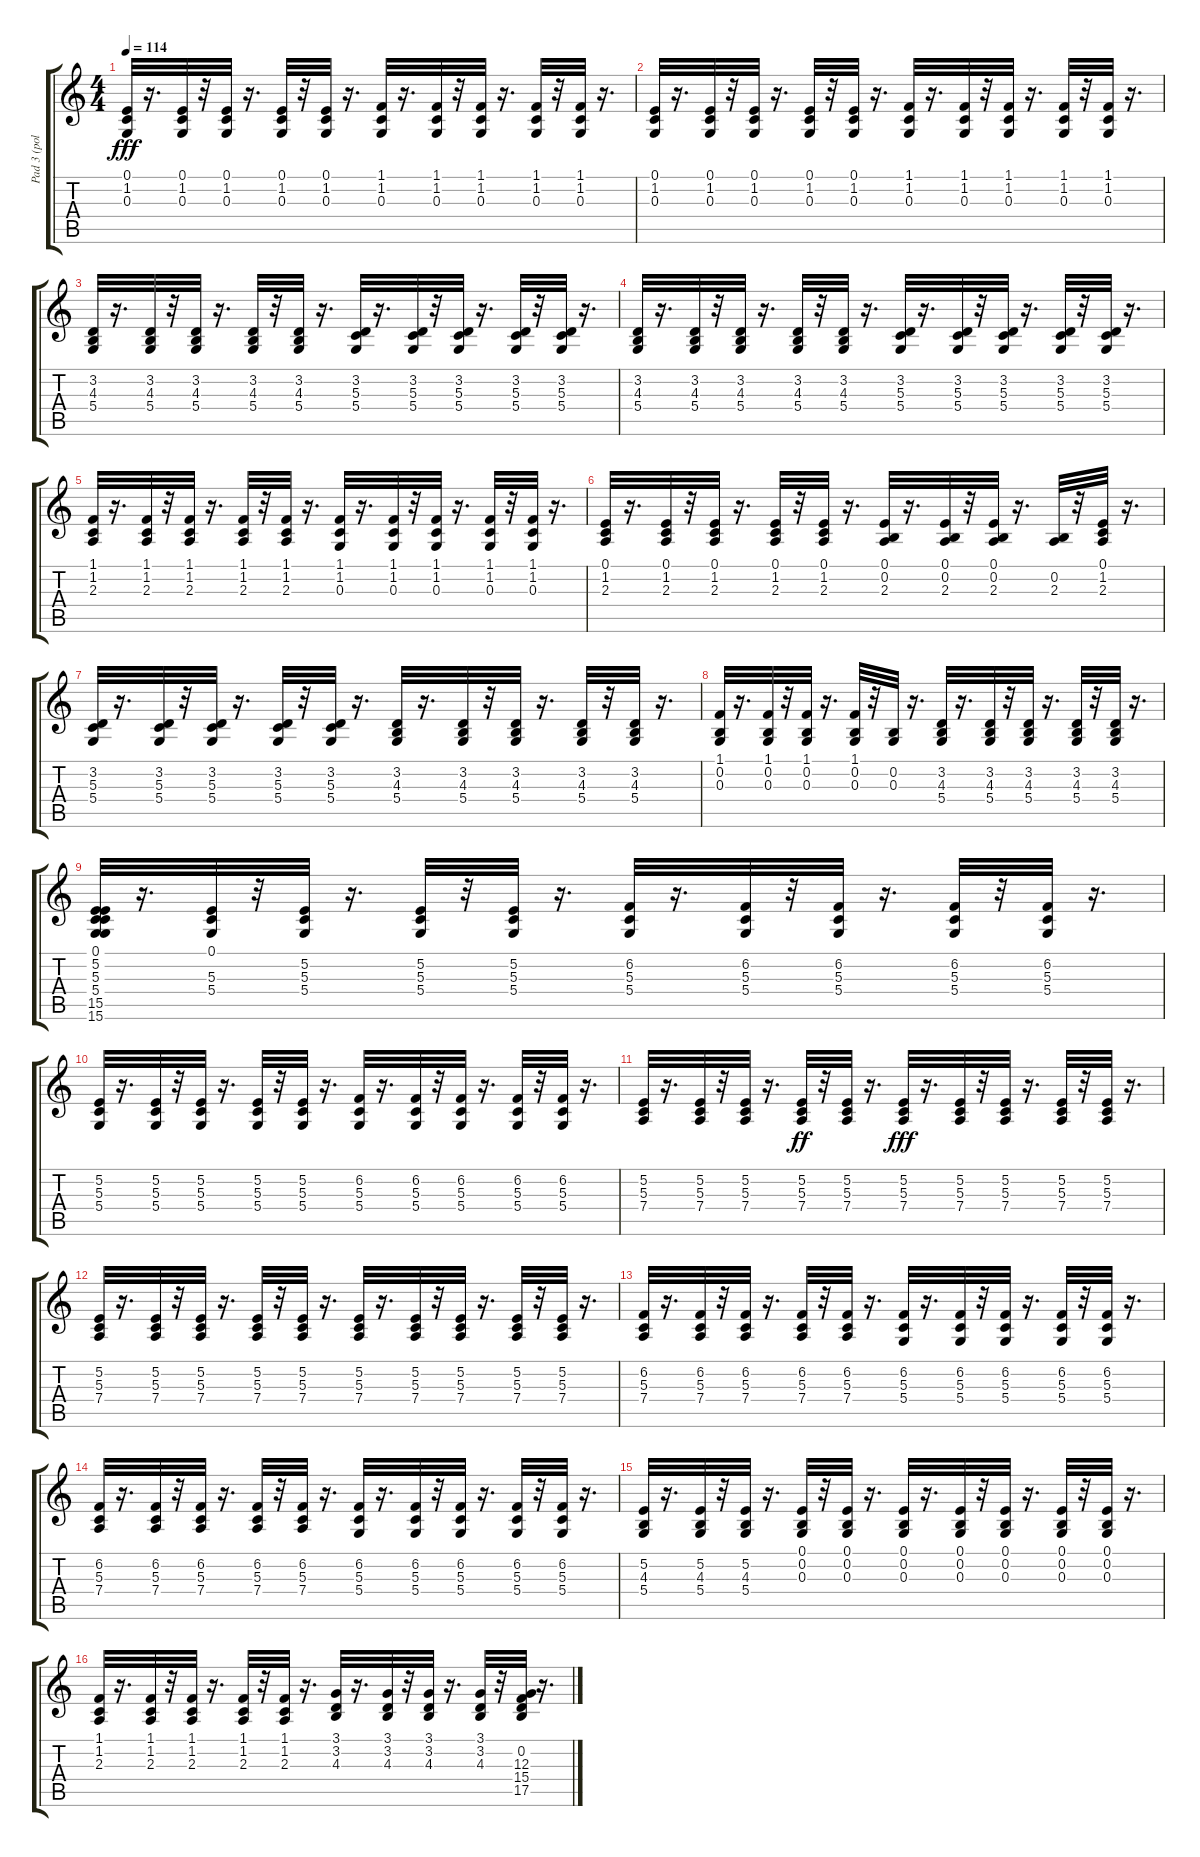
\track ("Pad 3 (polysynth)" "Pad 3 (pol") {instrument pad3polysynth}
\staff {score tabs}
\tuning (E4 B3 G3 D3 A2 E2) {hide}
\ts (4 4)
\tempo 114
\clef g2
\ks c
(0.1 1.2 0.3).32{dy fff} r.16{d} (0.1 1.2 0.3).32 r.32 (0.1 1.2 0.3).32 r.16{d} (0.1 1.2 0.3).32 r.32 (0.1 1.2 0.3).32 r.16{d} (1.1 1.2 0.3).32 r.16{d} (1.1 1.2 0.3).32 r.32 (1.1 1.2 0.3).32 r.16{d} (1.1 1.2 0.3).32 r.32 (1.1 1.2 0.3).32 r.16{d} |
(0.1 1.2 0.3).32 r.16{d} (0.1 1.2 0.3).32 r.32 (0.1 1.2 0.3).32 r.16{d} (0.1 1.2 0.3).32 r.32 (0.1 1.2 0.3).32 r.16{d} (1.1 1.2 0.3).32 r.16{d} (1.1 1.2 0.3).32 r.32 (1.1 1.2 0.3).32 r.16{d} (1.1 1.2 0.3).32 r.32 (1.1 1.2 0.3).32 r.16{d} |
(3.2 4.3 5.4).32 r.16{d} (3.2 4.3 5.4).32 r.32 (3.2 4.3 5.4).32 r.16{d} (3.2 4.3 5.4).32 r.32 (3.2 4.3 5.4).32 r.16{d} (3.2 5.3 5.4).32 r.16{d} (3.2 5.3 5.4).32 r.32 (3.2 5.3 5.4).32 r.16{d} (3.2 5.3 5.4).32 r.32 (3.2 5.3 5.4).32 r.16{d} |
(3.2 4.3 5.4).32 r.16{d} (3.2 4.3 5.4).32 r.32 (3.2 4.3 5.4).32 r.16{d} (3.2 4.3 5.4).32 r.32 (3.2 4.3 5.4).32 r.16{d} (3.2 5.3 5.4).32 r.16{d} (3.2 5.3 5.4).32 r.32 (3.2 5.3 5.4).32 r.16{d} (3.2 5.3 5.4).32 r.32 (3.2 5.3 5.4).32 r.16{d} |
(1.1 1.2 2.3).32 r.16{d} (1.1 1.2 2.3).32 r.32 (1.1 1.2 2.3).32 r.16{d} (1.1 1.2 2.3).32 r.32 (1.1 1.2 2.3).32 r.16{d} (1.1 1.2 0.3).32 r.16{d} (1.1 1.2 0.3).32 r.32 (1.1 1.2 0.3).32 r.16{d} (1.1 1.2 0.3).32 r.32 (1.1 1.2 0.3).32 r.16{d} |
(0.1 1.2 2.3).32 r.16{d} (0.1 1.2 2.3).32 r.32 (0.1 1.2 2.3).32 r.16{d} (0.1 1.2 2.3).32 r.32 (0.1 1.2 2.3).32 r.16{d} (0.1 0.2 2.3).32 r.16{d} (0.1 0.2 2.3).32 r.32 (0.1 0.2 2.3).32 r.16{d} (0.2 2.3).32 r.32 (0.1 1.2 2.3).32 r.16{d} |
(3.2 5.3 5.4).32 r.16{d} (3.2 5.3 5.4).32 r.32 (3.2 5.3 5.4).32 r.16{d} (3.2 5.3 5.4).32 r.32 (3.2 5.3 5.4).32 r.16{d} (3.2 4.3 5.4).32 r.16{d} (3.2 4.3 5.4).32 r.32 (3.2 4.3 5.4).32 r.16{d} (3.2 4.3 5.4).32 r.32 (3.2 4.3 5.4).32 r.16{d} |
(1.1 0.2 0.3).32 r.16{d} (1.1 0.2 0.3).32 r.32 (1.1 0.2 0.3).32 r.16{d} (1.1 0.2 0.3).32 r.32 (0.2 0.3).32 r.16{d} (3.2 4.3 5.4).32 r.16{d} (3.2 4.3 5.4).32 r.32 (3.2 4.3 5.4).32 r.16{d} (3.2 4.3 5.4).32 r.32 (3.2 4.3 5.4).32 r.16{d} |
(0.1 5.2 5.3 5.4 15.5 15.6).32 r.16{d} (0.1 5.3 5.4).32 r.32 (5.2 5.3 5.4).32 r.16{d} (5.2 5.3 5.4).32 r.32 (5.2 5.3 5.4).32 r.16{d} (6.2 5.3 5.4).32 r.16{d} (6.2 5.3 5.4).32 r.32 (6.2 5.3 5.4).32 r.16{d} (6.2 5.3 5.4).32 r.32 (6.2 5.3 5.4).32 r.16{d} |
(5.2 5.3 5.4).32 r.16{d} (5.2 5.3 5.4).32 r.32 (5.2 5.3 5.4).32 r.16{d} (5.2 5.3 5.4).32 r.32 (5.2 5.3 5.4).32 r.16{d} (6.2 5.3 5.4).32 r.16{d} (6.2 5.3 5.4).32 r.32 (6.2 5.3 5.4).32 r.16{d} (6.2 5.3 5.4).32 r.32 (6.2 5.3 5.4).32 r.16{d} |
(5.2 5.3 7.4).32 r.16{d} (5.2 5.3 7.4).32 r.32 (5.2 5.3 7.4).32 r.16{d} (5.2 5.3 7.4).32{dy ff} r.32 (5.2 5.3 7.4).32 r.16{d} (5.2 5.3 7.4).32{dy fff} r.16{d} (5.2 5.3 7.4).32 r.32 (5.2 5.3 7.4).32 r.16{d} (5.2 5.3 7.4).32 r.32 (5.2 5.3 7.4).32 r.16{d} |
(5.2 5.3 7.4).32 r.16{d} (5.2 5.3 7.4).32 r.32 (5.2 5.3 7.4).32 r.16{d} (5.2 5.3 7.4).32 r.32 (5.2 5.3 7.4).32 r.16{d} (5.2 5.3 7.4).32 r.16{d} (5.2 5.3 7.4).32 r.32 (5.2 5.3 7.4).32 r.16{d} (5.2 5.3 7.4).32 r.32 (5.2 5.3 7.4).32 r.16{d} |
(6.2 5.3 7.4).32 r.16{d} (6.2 5.3 7.4).32 r.32 (6.2 5.3 7.4).32 r.16{d} (6.2 5.3 7.4).32 r.32 (6.2 5.3 7.4).32 r.16{d} (6.2 5.3 5.4).32 r.16{d} (6.2 5.3 5.4).32 r.32 (6.2 5.3 5.4).32 r.16{d} (6.2 5.3 5.4).32 r.32 (6.2 5.3 5.4).32 r.16{d} |
(6.2 5.3 7.4).32 r.16{d} (6.2 5.3 7.4).32 r.32 (6.2 5.3 7.4).32 r.16{d} (6.2 5.3 7.4).32 r.32 (6.2 5.3 7.4).32 r.16{d} (6.2 5.3 5.4).32 r.16{d} (6.2 5.3 5.4).32 r.32 (6.2 5.3 5.4).32 r.16{d} (6.2 5.3 5.4).32 r.32 (6.2 5.3 5.4).32 r.16{d} |
(5.2 4.3 5.4).32 r.16{d} (5.2 4.3 5.4).32 r.32 (5.2 4.3 5.4).32 r.16{d} (0.1 0.2 0.3).32 r.32 (0.1 0.2 0.3).32 r.16{d} (0.1 0.2 0.3).32 r.16{d} (0.1 0.2 0.3).32 r.32 (0.1 0.2 0.3).32 r.16{d} (0.1 0.2 0.3).32 r.32 (0.1 0.2 0.3).32 r.16{d} |
(1.1 1.2 2.3).32 r.16{d} (1.1 1.2 2.3).32 r.32 (1.1 1.2 2.3).32 r.16{d} (1.1 1.2 2.3).32 r.32 (1.1 1.2 2.3).32 r.16{d} (3.1 3.2 4.3).32 r.16{d} (3.1 3.2 4.3).32 r.32 (3.1 3.2 4.3).32 r.16{d} (3.1 3.2 4.3).32 r.32 (0.2 12.3 15.4 17.5).32 r.16{d}
